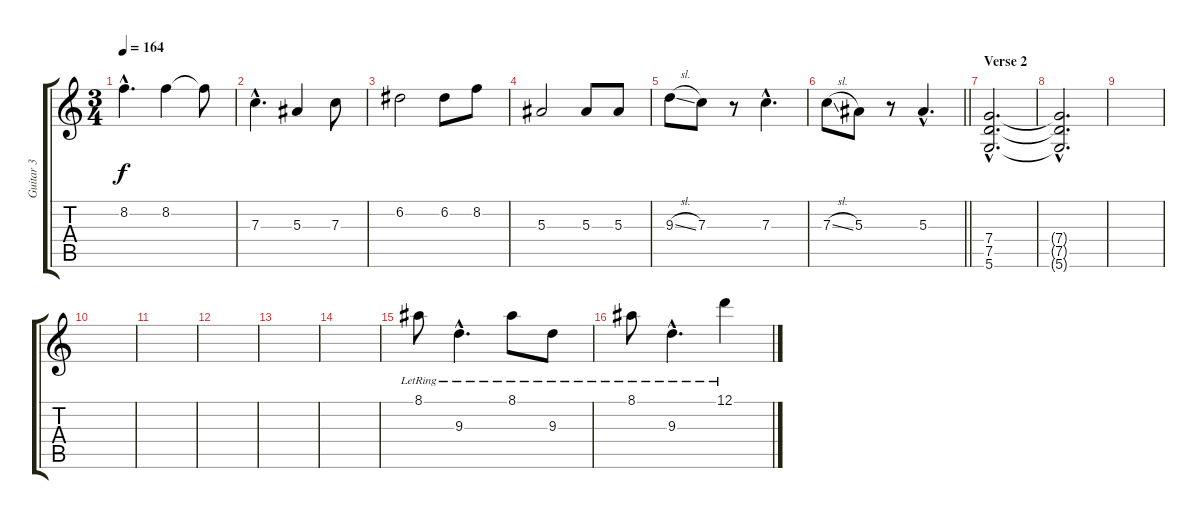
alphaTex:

\track ("Guitar 3" "Guitar 3") {instrument electricguitarjazz}
\staff {score tabs}
\tuning (D4 A3 F3 C3 G2 D2) {hide}
\ts (3 4)
\tempo 164
\clef g2
\ks c
8.2{hac}.4{d dy f} 8.2.4 8.2{t}.8 |
7.3{hac}.4{d} 5.3.4 7.3.8 |
6.2.2{volume 16} 6.2.8 8.2.8 |
5.3.2 5.3.8 5.3.8 |
9.3{sl}.8 7.3.8 r.8 7.3{hac}.4{d} |
\barLineRight lightlight
7.3{sl}.8 5.3.8 r.8 5.3{hac}.4{d} |
\section ("" "Verse 2")
(7.4{hac} 7.5{hac} 5.6{hac}).2{d volume 0} |
(7.4{hac t} 7.5{hac t} 5.6{hac t}).2{d} |
|
|
|
|
|
|
8.1{lr}.8 9.3{hac lr}.4{d} 8.1{lr}.8 9.3{lr}.8 |
8.1{lr}.8 9.3{hac lr}.4{d} 12.1{lr}.4
